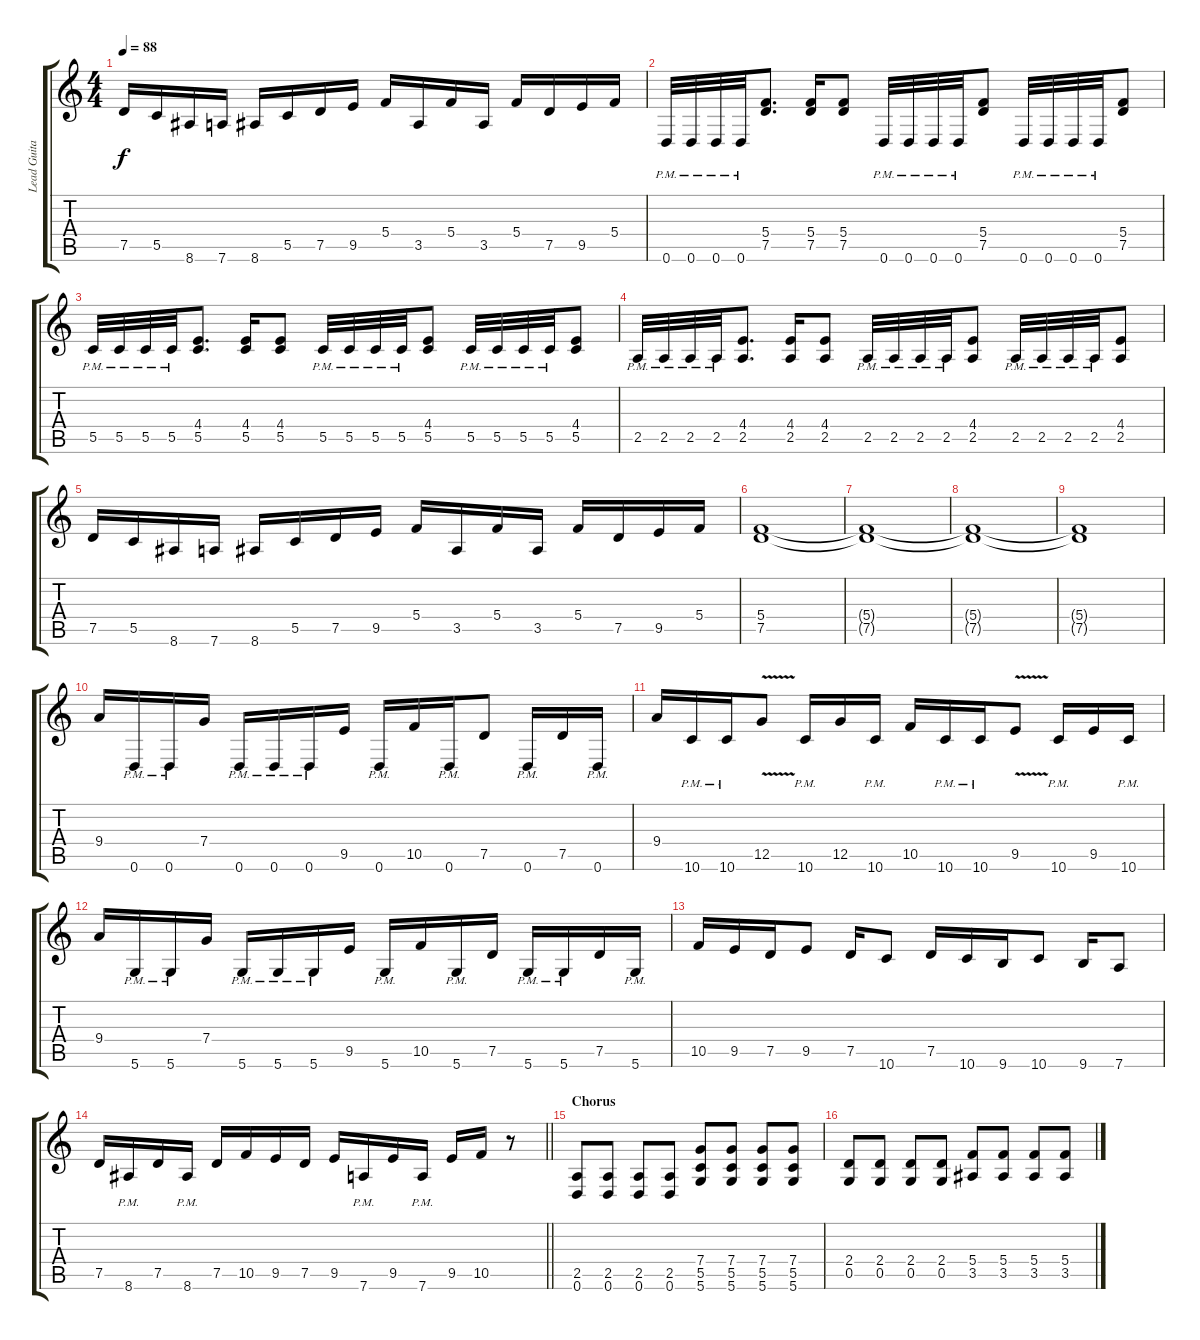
\track ("Lead Guitar 2" "Lead Guita") {instrument distortionguitar}
\staff {score tabs}
\tuning (D4 A3 F3 C3 G2 D2) {hide}
\ts (4 4)
\tempo 88
\clef g2
\ks c
7.5.16{dy f} 5.5.16 8.6.16 7.6.16 8.6.16 5.5.16 7.5.16 9.5.16 5.4.16 3.5.16 5.4.16 3.5.16 5.4.16 7.5.16 9.5.16 5.4.16 |
0.6{pm}.32 0.6{pm}.32 0.6{pm}.32 0.6{pm}.32 (5.4 7.5).8{d} (5.4 7.5).16 (5.4 7.5).8 0.6{pm}.32 0.6{pm}.32 0.6{pm}.32 0.6{pm}.32 (5.4 7.5).8 0.6{pm}.32 0.6{pm}.32 0.6{pm}.32 0.6{pm}.32 (5.4 7.5).8 |
5.5{pm}.32 5.5{pm}.32 5.5{pm}.32 5.5{pm}.32 (4.4 5.5).8{d} (4.4 5.5).16 (4.4 5.5).8 5.5{pm}.32 5.5{pm}.32 5.5{pm}.32 5.5{pm}.32 (4.4 5.5).8 5.5{pm}.32 5.5{pm}.32 5.5{pm}.32 5.5{pm}.32 (4.4 5.5).8 |
2.5{pm}.32 2.5{pm}.32 2.5{pm}.32 2.5{pm}.32 (4.4 2.5).8{d} (4.4 2.5).16 (4.4 2.5).8 2.5{pm}.32 2.5{pm}.32 2.5{pm}.32 2.5{pm}.32 (4.4 2.5).8 2.5{pm}.32 2.5{pm}.32 2.5{pm}.32 2.5{pm}.32 (4.4 2.5).8 |
7.5.16 5.5.16 8.6.16 7.6.16 8.6.16 5.5.16 7.5.16 9.5.16 5.4.16 3.5.16 5.4.16 3.5.16 5.4.16 7.5.16 9.5.16 5.4.16 |
(5.4 7.5).1 |
(5.4{t} 7.5{t}).1{volume 7} |
(5.4{t} 7.5{t}).1 |
(5.4{t} 7.5{t}).1 |
9.4.16{volume 13} 0.6{pm}.16 0.6{pm}.16 7.4.16 0.6{pm}.16 0.6{pm}.16 0.6{pm}.16 9.5.16 0.6{pm}.16 10.5.16 0.6{pm}.16 7.5.8 0.6{pm}.16 7.5.16 0.6{pm}.16 |
9.4.16 10.6{pm}.16 10.6{pm}.16 12.5{v}.8 10.6{pm}.16 12.5.16 10.6{pm}.16 10.5.16 10.6{pm}.16 10.6{pm}.16 9.5{v}.8 10.6{pm}.16 9.5.16 10.6{pm}.16 |
9.4.16 5.6{pm}.16 5.6{pm}.16 7.4.16 5.6{pm}.16 5.6{pm}.16 5.6{pm}.16 9.5.16 5.6{pm}.16 10.5.16 5.6{pm}.16 7.5.16 5.6{pm}.16 5.6{pm}.16 7.5.16 5.6{pm}.16 |
10.5.16 9.5.16 7.5.16 9.5.8 7.5.16 10.6.8 7.5.16 10.6.16 9.6.16 10.6.8 9.6.16 7.6.8 |
\barLineRight lightlight
7.5.16 8.6{pm}.16 7.5.16 8.6{pm}.16 7.5.16 10.5.16 9.5.16 7.5.16 9.5.16 7.6{pm}.16 9.5.16 7.6{pm}.16 9.5.16 10.5.16 r.8 |
\section ("" "Chorus")
(2.5 0.6).8 (2.5 0.6).8 (2.5 0.6).8 (2.5 0.6).8 (7.4 5.5 5.6).8 (7.4 5.5 5.6).8 (7.4 5.5 5.6).8 (7.4 5.5 5.6).8 |
(2.4 0.5).8 (2.4 0.5).8 (2.4 0.5).8 (2.4 0.5).8 (5.4 3.5).8 (5.4 3.5).8 (5.4 3.5).8 (5.4 3.5).8
